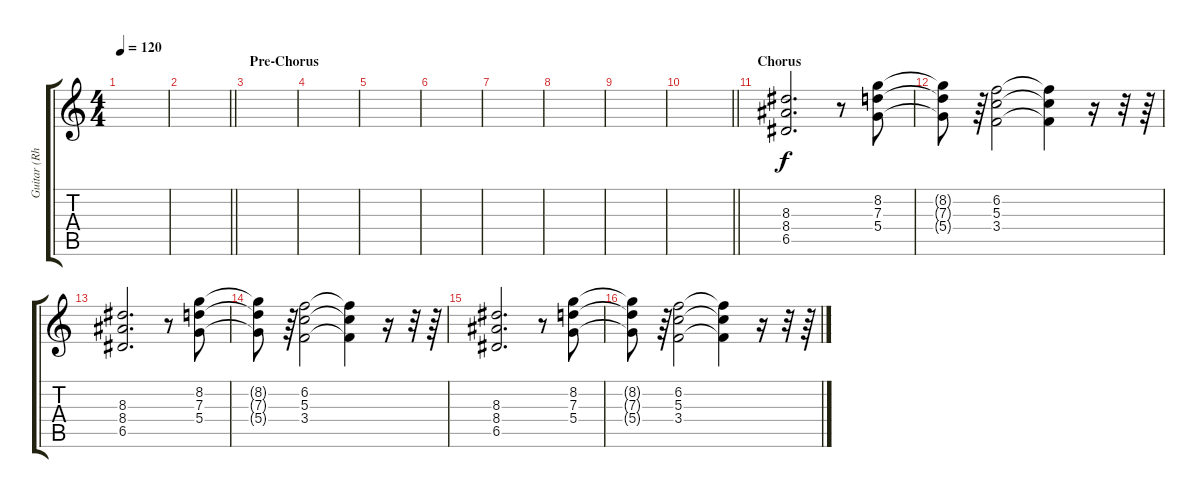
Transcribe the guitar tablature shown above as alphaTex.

\track ("Guitar (Rhythm)" "Guitar (Rh") {instrument overdrivenguitar}
\staff {score tabs}
\tuning (E4 B3 G3 D3 A2 E2) {hide}
\ts (4 4)
\tempo 120
\clef g2
\ks c
|
\barLineRight lightlight
|
\section ("" "Pre-Chorus")
|
|
|
|
|
|
|
\barLineRight lightlight
|
\section ("" "Chorus")
(8.3 8.4 6.5).2{d} r.8 (8.2 7.3 5.4).8 |
(8.2{t} 7.3{t} 5.4{t}).8 r.64 (6.2 5.3 3.4).2 (6.2{t} 5.3{t} 3.4{t}).4 r.16 r.32 r.64 |
(8.3 8.4 6.5).2{d} r.8 (8.2 7.3 5.4).8 |
(8.2{t} 7.3{t} 5.4{t}).8 r.64 (6.2 5.3 3.4).2 (6.2{t} 5.3{t} 3.4{t}).4 r.16 r.32 r.64 |
(8.3 8.4 6.5).2{d} r.8 (8.2 7.3 5.4).8 |
(8.2{t} 7.3{t} 5.4{t}).8 r.64 (6.2 5.3 3.4).2 (6.2{t} 5.3{t} 3.4{t}).4 r.16 r.32 r.64
